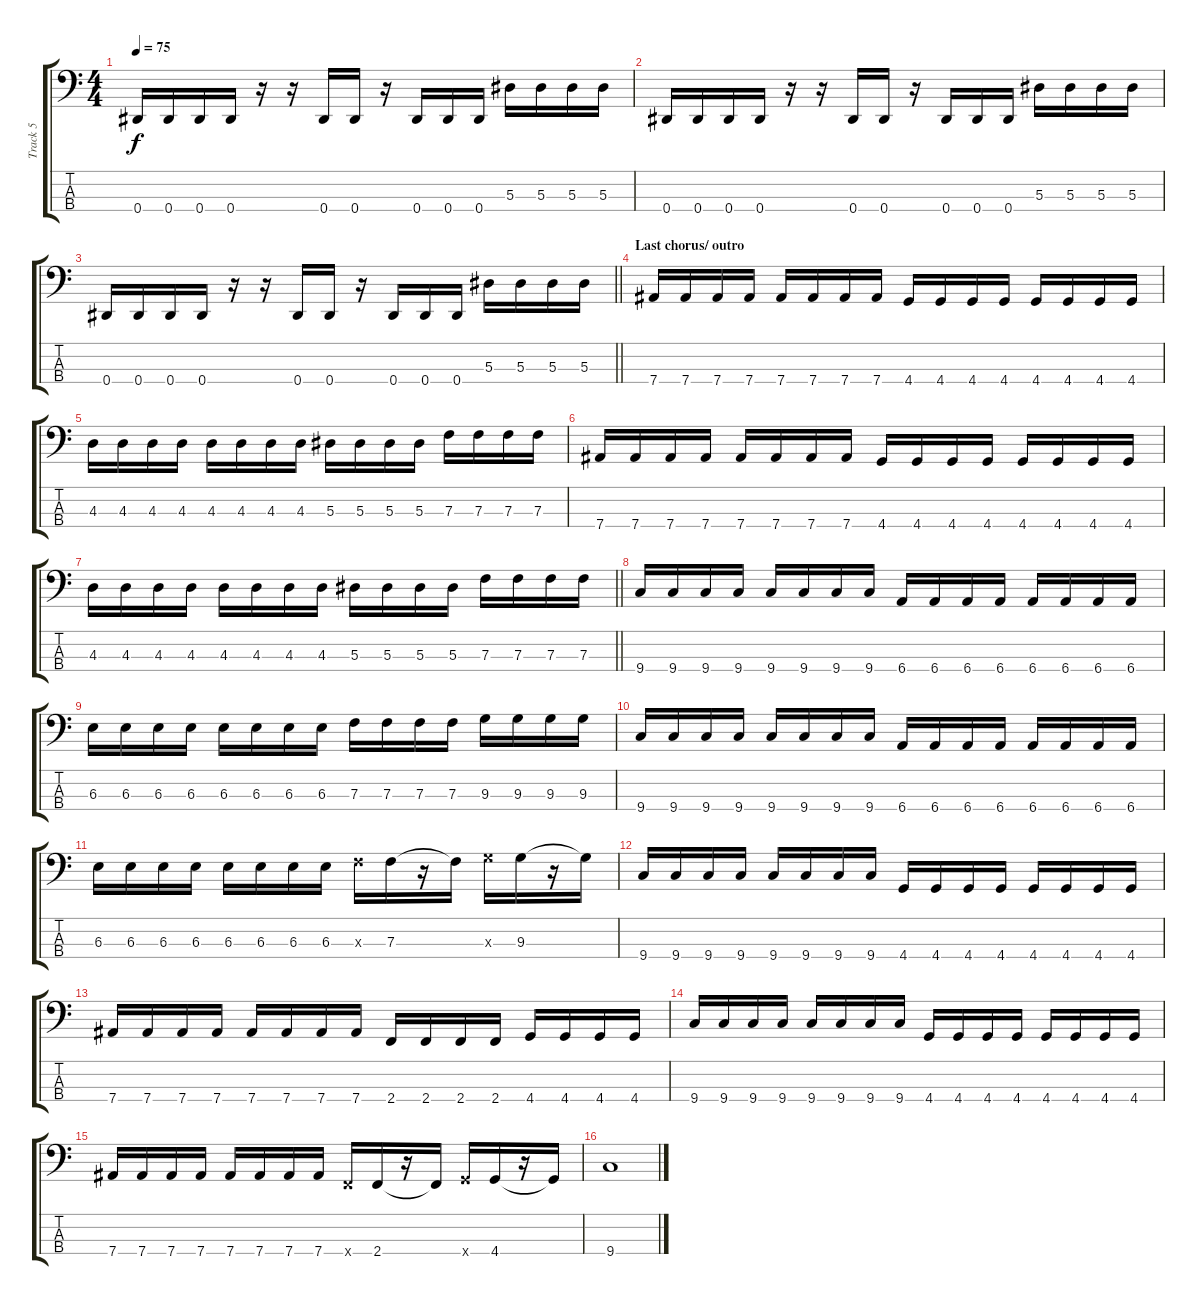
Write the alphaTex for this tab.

\track ("Track 5" "Track 5") {instrument electricbasspick}
\staff {score tabs}
\tuning (Ab2 Eb2 Bb1 Eb1) {hide}
\ts (4 4)
\tempo 75
\clef f4
\ks c
0.4.16{dy f} 0.4.16 0.4.16 0.4.16 r.16 r.16 0.4.16 0.4.16 r.16 0.4.16 0.4.16 0.4.16 5.3.16 5.3.16 5.3.16 5.3.16 |
0.4.16 0.4.16 0.4.16 0.4.16 r.16 r.16 0.4.16 0.4.16 r.16 0.4.16 0.4.16 0.4.16 5.3.16 5.3.16 5.3.16 5.3.16 |
\barLineRight lightlight
0.4.16 0.4.16 0.4.16 0.4.16 r.16 r.16 0.4.16 0.4.16 r.16 0.4.16 0.4.16 0.4.16 5.3.16 5.3.16 5.3.16 5.3.16 |
\section ("" "Last chorus/ outro")
7.4.16 7.4.16 7.4.16 7.4.16 7.4.16 7.4.16 7.4.16 7.4.16 4.4.16 4.4.16 4.4.16 4.4.16 4.4.16 4.4.16 4.4.16 4.4.16 |
4.3.16 4.3.16 4.3.16 4.3.16 4.3.16 4.3.16 4.3.16 4.3.16 5.3.16 5.3.16 5.3.16 5.3.16 7.3.16 7.3.16 7.3.16 7.3.16 |
7.4.16 7.4.16 7.4.16 7.4.16 7.4.16 7.4.16 7.4.16 7.4.16 4.4.16 4.4.16 4.4.16 4.4.16 4.4.16 4.4.16 4.4.16 4.4.16 |
\barLineRight lightlight
4.3.16 4.3.16 4.3.16 4.3.16 4.3.16 4.3.16 4.3.16 4.3.16 5.3.16 5.3.16 5.3.16 5.3.16 7.3.16 7.3.16 7.3.16 7.3.16 |
9.4.16 9.4.16 9.4.16 9.4.16 9.4.16 9.4.16 9.4.16 9.4.16 6.4.16 6.4.16 6.4.16 6.4.16 6.4.16 6.4.16 6.4.16 6.4.16 |
6.3.16 6.3.16 6.3.16 6.3.16 6.3.16 6.3.16 6.3.16 6.3.16 7.3.16 7.3.16 7.3.16 7.3.16 9.3.16 9.3.16 9.3.16 9.3.16 |
9.4.16 9.4.16 9.4.16 9.4.16 9.4.16 9.4.16 9.4.16 9.4.16 6.4.16 6.4.16 6.4.16 6.4.16 6.4.16 6.4.16 6.4.16 6.4.16 |
6.3.16 6.3.16 6.3.16 6.3.16 6.3.16 6.3.16 6.3.16 6.3.16 7.3{x}.16 7.3.16 r.16 7.3{t}.16 9.3{x}.16 9.3.16 r.16 9.3{t}.16 |
9.4.16 9.4.16 9.4.16 9.4.16 9.4.16 9.4.16 9.4.16 9.4.16 4.4.16 4.4.16 4.4.16 4.4.16 4.4.16 4.4.16 4.4.16 4.4.16 |
7.4.16 7.4.16 7.4.16 7.4.16 7.4.16 7.4.16 7.4.16 7.4.16 2.4.16 2.4.16 2.4.16 2.4.16 4.4.16 4.4.16 4.4.16 4.4.16 |
9.4.16 9.4.16 9.4.16 9.4.16 9.4.16 9.4.16 9.4.16 9.4.16 4.4.16 4.4.16 4.4.16 4.4.16 4.4.16 4.4.16 4.4.16 4.4.16 |
7.4.16 7.4.16 7.4.16 7.4.16 7.4.16 7.4.16 7.4.16 7.4.16 2.4{x}.16 2.4.16 r.16 2.4{t}.16 4.4{x}.16 4.4.16 r.16 4.4{t}.16 |
9.4.1
